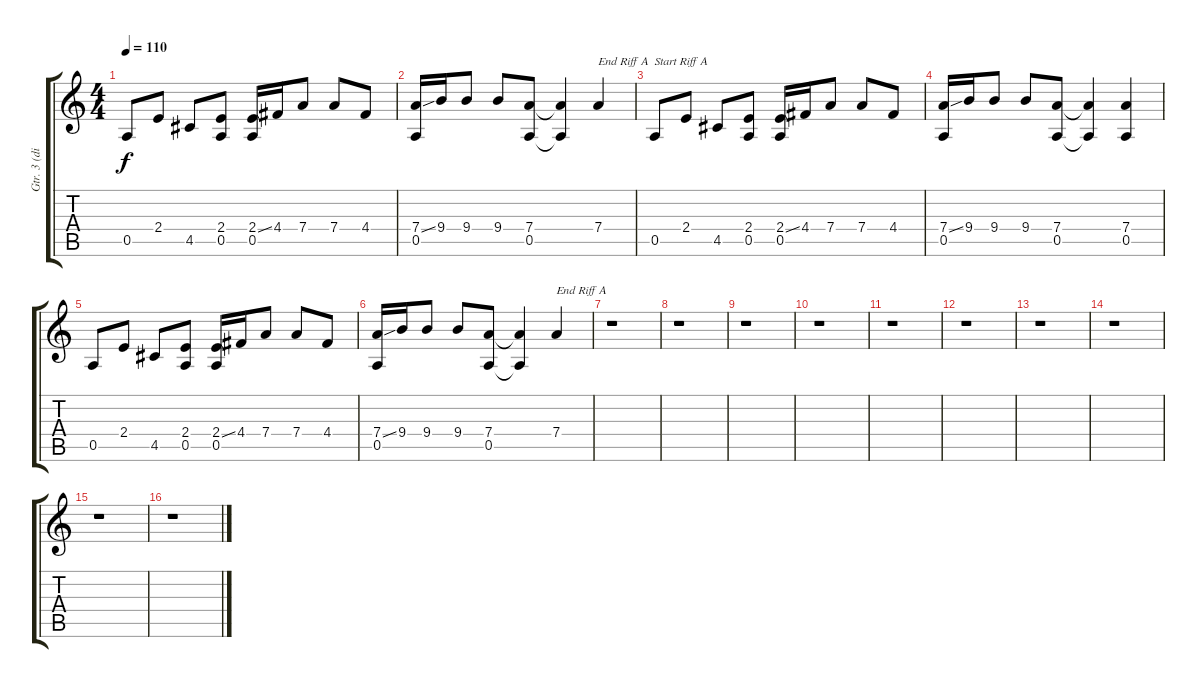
\track ("Gtr. 3 (dist.)" "Gtr. 3 (di") {instrument distortionguitar}
\staff {score tabs}
\tuning (E4 B3 G3 D3 A2 E2) {hide}
\ts (4 4)
\tempo 110
\clef g2
\ks c
0.5.8{dy f} 2.4.8 4.5.8 (2.4 0.5).8 (2.4{ss} 0.5).16 4.4.16 7.4.8 7.4.8 4.4.8 |
(7.4{ss} 0.5).16 9.4.16 9.4.8 9.4.8 (7.4 0.5).8 (7.4{t} 0.5{t}).4 7.4.4{txt "End Riff A"} |
0.5.8{txt "Start Riff A"} 2.4.8 4.5.8 (2.4 0.5).8 (2.4{ss} 0.5).16 4.4.16 7.4.8 7.4.8 4.4.8 |
(7.4{ss} 0.5).16 9.4.16 9.4.8 9.4.8 (7.4 0.5).8 (7.4{t} 0.5{t}).4 (7.4 0.5).4 |
0.5.8 2.4.8 4.5.8 (2.4 0.5).8 (2.4{ss} 0.5).16 4.4.16 7.4.8 7.4.8 4.4.8 |
(7.4{ss} 0.5).16 9.4.16 9.4.8 9.4.8 (7.4 0.5).8 (7.4{t} 0.5{t}).4 7.4.4{txt "End Riff A"} |
r.1 |
r.1 |
r.1 |
r.1 |
r.1 |
r.1 |
r.1 |
r.1 |
r.1 |
r.1
